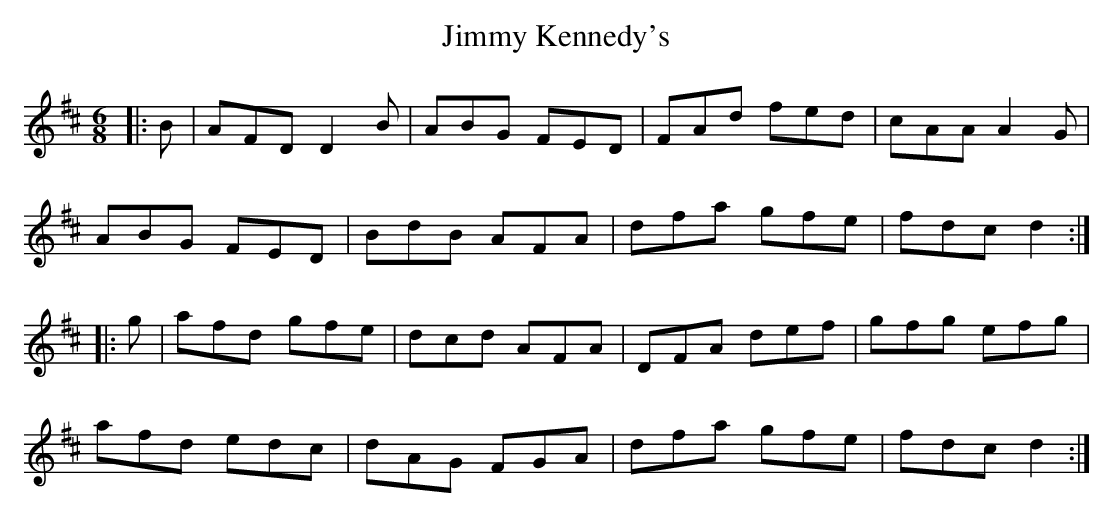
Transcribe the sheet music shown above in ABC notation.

X:1
T: Jimmy Kennedy's
M: 6/8
L: 1/8
K: Dmaj
|:B|AFD D2B|ABG FED|FAd fed|cAA A2G|
ABG FED|BdB AFA|dfa gfe|fdc d2:|
|:g|afd gfe|dcd AFA|DFA def|gfg efg|
afd edc|dAG FGA|dfa gfe|fdc d2:|
